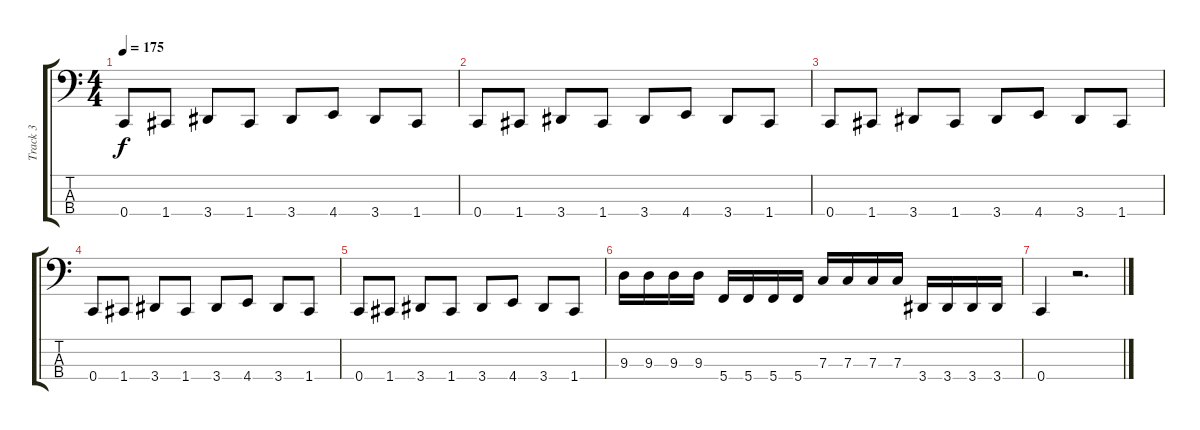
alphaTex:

\track ("Track 3" "Track 3") {instrument electricbassfinger}
\staff {score tabs}
\tuning (Eb2 Bb1 F1 C1) {hide}
\ts (4 4)
\tempo 175
\clef f4
\ks c
0.4.8{dy f} 1.4.8 3.4.8 1.4.8 3.4.8 4.4.8 3.4.8 1.4.8 |
0.4.8 1.4.8 3.4.8 1.4.8 3.4.8 4.4.8 3.4.8 1.4.8 |
0.4.8 1.4.8 3.4.8 1.4.8 3.4.8 4.4.8 3.4.8 1.4.8 |
0.4.8 1.4.8 3.4.8 1.4.8 3.4.8 4.4.8 3.4.8 1.4.8 |
0.4.8 1.4.8 3.4.8 1.4.8 3.4.8 4.4.8 3.4.8 1.4.8 |
9.3.16 9.3.16 9.3.16 9.3.16 5.4.16 5.4.16 5.4.16 5.4.16 7.3.16 7.3.16 7.3.16 7.3.16 3.4.16 3.4.16 3.4.16 3.4.16 |
0.4.4 r.2{d}
